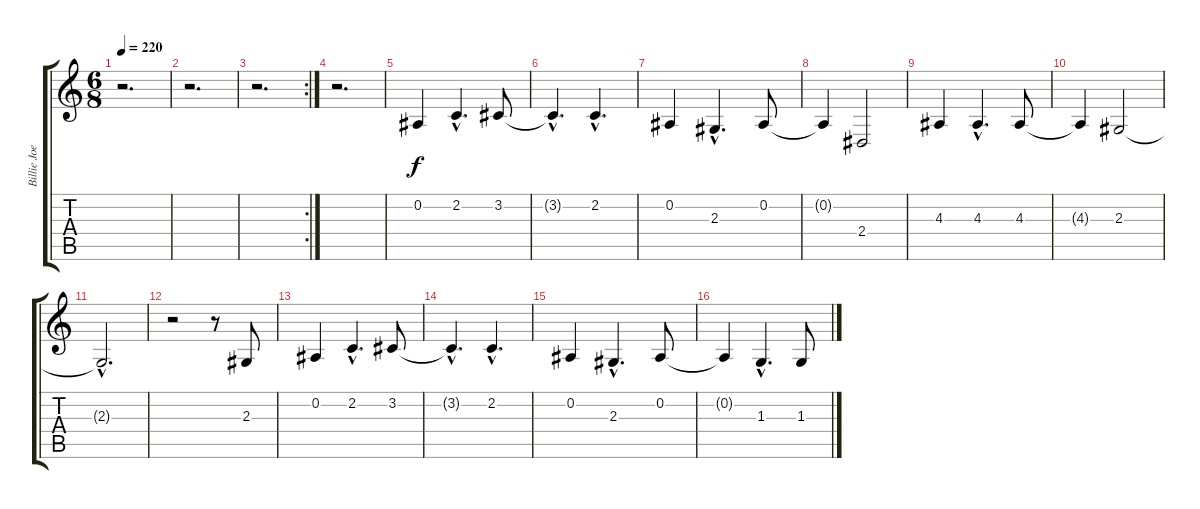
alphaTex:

\track ("Billie Joe Vocal" "Billie Joe") {instrument altosax}
\staff {score tabs}
\tuning (Eb4 Bb3 Gb3 Db3 Ab2 Eb2) {hide}
\ts (6 8)
\tempo 220
\clef g2
\ks c
r.2{d dy f} |
r.2{d} |
\rc 2
r.2{d} |
r.2{d} |
0.2.4 2.2{hac}.4{d} 3.2.8 |
3.2{hac t}.4{d} 2.2{hac}.4{d} |
0.2.4 2.3{hac}.4{d} 0.2.8 |
0.2{t}.4 2.4.2 |
4.3.4 4.3{hac}.4{d} 4.3.8 |
4.3{t}.4 2.3.2 |
2.3{hac t}.2{d} |
r.2 r.8 2.3.8 |
0.2.4 2.2{hac}.4{d} 3.2.8 |
3.2{hac t}.4{d} 2.2{hac}.4{d} |
0.2.4 2.3{hac}.4{d} 0.2.8 |
0.2{t}.4 1.3{hac}.4{d} 1.3.8
